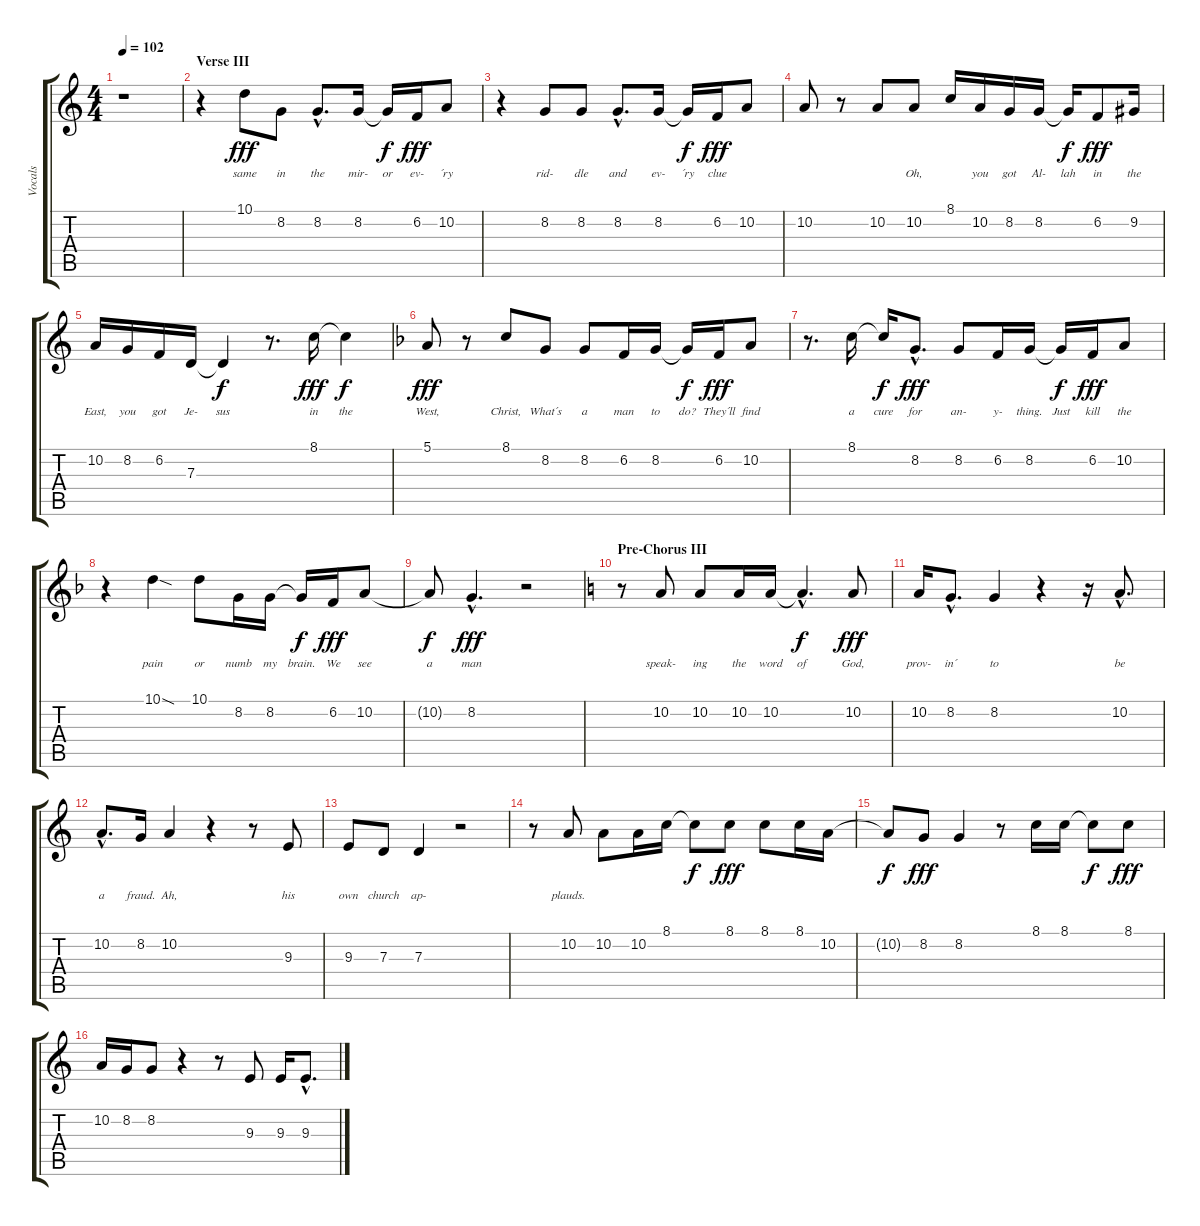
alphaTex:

\track ("Vocals" "Vocals") {instrument lead6voice}
\staff {score tabs}
\tuning (E4 B3 G3 D3 A2 E2) {hide}
\ts (4 4)
\tempo 102
\clef g2
\ks c
r.1{dy fff} |
\section ("" "Verse III")
r.4 10.1.8{lyrics (0 "") lyrics (1 "same") lyrics (2 "") lyrics (3 "") lyrics (4 "")} 8.2.8{lyrics (0 "") lyrics (1 "in") lyrics (2 "") lyrics (3 "") lyrics (4 "")} 8.2{hac}.8{d lyrics (0 "") lyrics (1 "the") lyrics (2 "") lyrics (3 "") lyrics (4 "")} 8.2.16{lyrics (0 "") lyrics (1 "mir-") lyrics (2 "") lyrics (3 "") lyrics (4 "")} 8.2{t}.16{lyrics (0 "") lyrics (1 "or") lyrics (2 "") lyrics (3 "") lyrics (4 "") dy f} 6.2.16{lyrics (0 "") lyrics (1 "ev-") lyrics (2 "") lyrics (3 "") lyrics (4 "") dy fff} 10.2.8{lyrics (0 "") lyrics (1 "´ry") lyrics (2 "") lyrics (3 "") lyrics (4 "")} |
r.4 8.2.8{lyrics (0 "") lyrics (1 "rid-") lyrics (2 "") lyrics (3 "") lyrics (4 "")} 8.2.8{lyrics (0 "") lyrics (1 "dle") lyrics (2 "") lyrics (3 "") lyrics (4 "")} 8.2{hac}.8{d lyrics (0 "") lyrics (1 "and") lyrics (2 "") lyrics (3 "") lyrics (4 "")} 8.2.16{lyrics (0 "") lyrics (1 "ev-") lyrics (2 "") lyrics (3 "") lyrics (4 "")} 8.2{t}.16{lyrics (0 "") lyrics (1 "´ry") lyrics (2 "") lyrics (3 "") lyrics (4 "") dy f} 6.2.16{lyrics (0 "") lyrics (1 "clue") lyrics (2 "") lyrics (3 "") lyrics (4 "") dy fff} 10.2.8{lyrics (0 "") lyrics (1 "") lyrics (2 "") lyrics (3 "") lyrics (4 "")} |
10.2.8{lyrics (0 "") lyrics (1 "") lyrics (2 "") lyrics (3 "") lyrics (4 "")} r.8 10.2.8{lyrics (0 "") lyrics (1 "") lyrics (2 "") lyrics (3 "") lyrics (4 "")} 10.2.8{lyrics (0 "") lyrics (1 "Oh,") lyrics (2 "") lyrics (3 "") lyrics (4 "")} 8.1.16{lyrics (0 "") lyrics (1 "") lyrics (2 "") lyrics (3 "") lyrics (4 "")} 10.2.16{lyrics (0 "") lyrics (1 "you") lyrics (2 "") lyrics (3 "") lyrics (4 "")} 8.2.16{lyrics (0 "") lyrics (1 "got") lyrics (2 "") lyrics (3 "") lyrics (4 "")} 8.2.16{lyrics (0 "") lyrics (1 "Al-") lyrics (2 "") lyrics (3 "") lyrics (4 "")} 8.2{t}.16{lyrics (0 "") lyrics (1 "lah") lyrics (2 "") lyrics (3 "") lyrics (4 "") dy f} 6.2.8{lyrics (0 "") lyrics (1 "in") lyrics (2 "") lyrics (3 "") lyrics (4 "") dy fff} 9.2.16{lyrics (0 "") lyrics (1 "the") lyrics (2 "") lyrics (3 "") lyrics (4 "")} |
10.2.16{lyrics (0 "") lyrics (1 "East,") lyrics (2 "") lyrics (3 "") lyrics (4 "")} 8.2.16{lyrics (0 "") lyrics (1 "you") lyrics (2 "") lyrics (3 "") lyrics (4 "")} 6.2.16{lyrics (0 "") lyrics (1 "got") lyrics (2 "") lyrics (3 "") lyrics (4 "")} 7.3.16{lyrics (0 "") lyrics (1 "Je-") lyrics (2 "") lyrics (3 "") lyrics (4 "")} 7.3{t}.4{lyrics (0 "") lyrics (1 "sus") lyrics (2 "") lyrics (3 "") lyrics (4 "") dy f} r.8{d} 8.1.16{lyrics (0 "") lyrics (1 "in") lyrics (2 "") lyrics (3 "") lyrics (4 "") dy fff} 8.1{t}.4{lyrics (0 "") lyrics (1 "the") lyrics (2 "") lyrics (3 "") lyrics (4 "") dy f} |
\ks f
5.1.8{lyrics (0 "") lyrics (1 "West,") lyrics (2 "") lyrics (3 "") lyrics (4 "") dy fff} r.8 8.1.8{lyrics (0 "") lyrics (1 "Christ,") lyrics (2 "") lyrics (3 "") lyrics (4 "")} 8.2.8{lyrics (0 "") lyrics (1 "What´s") lyrics (2 "") lyrics (3 "") lyrics (4 "")} 8.2.8{lyrics (0 "") lyrics (1 "a") lyrics (2 "") lyrics (3 "") lyrics (4 "")} 6.2.16{lyrics (0 "") lyrics (1 "man") lyrics (2 "") lyrics (3 "") lyrics (4 "")} 8.2.16{lyrics (0 "") lyrics (1 "to") lyrics (2 "") lyrics (3 "") lyrics (4 "")} 8.2{t}.16{lyrics (0 "") lyrics (1 "do?") lyrics (2 "") lyrics (3 "") lyrics (4 "") dy f} 6.2.16{lyrics (0 "") lyrics (1 "They´ll") lyrics (2 "") lyrics (3 "") lyrics (4 "") dy fff} 10.2.8{lyrics (0 "") lyrics (1 "find") lyrics (2 "") lyrics (3 "") lyrics (4 "")} |
r.8{d} 8.1.16{lyrics (0 "") lyrics (1 "a") lyrics (2 "") lyrics (3 "") lyrics (4 "")} 8.1{t}.16{lyrics (0 "") lyrics (1 "cure") lyrics (2 "") lyrics (3 "") lyrics (4 "") dy f} 8.2{hac}.8{d lyrics (0 "") lyrics (1 "for") lyrics (2 "") lyrics (3 "") lyrics (4 "") dy fff} 8.2.8{lyrics (0 "") lyrics (1 "an-") lyrics (2 "") lyrics (3 "") lyrics (4 "")} 6.2.16{lyrics (0 "") lyrics (1 "y-") lyrics (2 "") lyrics (3 "") lyrics (4 "")} 8.2.16{lyrics (0 "") lyrics (1 "thing.") lyrics (2 "") lyrics (3 "") lyrics (4 "")} 8.2{t}.16{lyrics (0 "") lyrics (1 "Just") lyrics (2 "") lyrics (3 "") lyrics (4 "") dy f} 6.2.16{lyrics (0 "") lyrics (1 "kill") lyrics (2 "") lyrics (3 "") lyrics (4 "") dy fff} 10.2.8{lyrics (0 "") lyrics (1 "the") lyrics (2 "") lyrics (3 "") lyrics (4 "")} |
r.4 10.1{sod}.4{lyrics (0 "") lyrics (1 "pain") lyrics (2 "") lyrics (3 "") lyrics (4 "")} 10.1.8{lyrics (0 "") lyrics (1 "or") lyrics (2 "") lyrics (3 "") lyrics (4 "")} 8.2.16{lyrics (0 "") lyrics (1 "numb") lyrics (2 "") lyrics (3 "") lyrics (4 "")} 8.2.16{lyrics (0 "") lyrics (1 "my") lyrics (2 "") lyrics (3 "") lyrics (4 "")} 8.2{t}.16{lyrics (0 "") lyrics (1 "brain.") lyrics (2 "") lyrics (3 "") lyrics (4 "") dy f} 6.2.16{lyrics (0 "") lyrics (1 "We") lyrics (2 "") lyrics (3 "") lyrics (4 "") dy fff} 10.2.8{lyrics (0 "") lyrics (1 "see") lyrics (2 "") lyrics (3 "") lyrics (4 "")} |
10.2{t}.8{lyrics (0 "") lyrics (1 "a") lyrics (2 "") lyrics (3 "") lyrics (4 "") dy f} 8.2{hac}.4{d lyrics (0 "") lyrics (1 "man") lyrics (2 "") lyrics (3 "") lyrics (4 "") dy fff} r.2 |
\section ("" "Pre-Chorus III")
\ks c
r.8 10.2.8{lyrics (0 "") lyrics (1 "speak-") lyrics (2 "") lyrics (3 "") lyrics (4 "")} 10.2.8{lyrics (0 "") lyrics (1 "ing") lyrics (2 "") lyrics (3 "") lyrics (4 "")} 10.2.16{lyrics (0 "") lyrics (1 "the") lyrics (2 "") lyrics (3 "") lyrics (4 "")} 10.2.16{lyrics (0 "") lyrics (1 "word") lyrics (2 "") lyrics (3 "") lyrics (4 "")} 10.2{hac t}.4{d lyrics (0 "") lyrics (1 "of") lyrics (2 "") lyrics (3 "") lyrics (4 "") dy f} 10.2.8{lyrics (0 "") lyrics (1 "God,") lyrics (2 "") lyrics (3 "") lyrics (4 "") dy fff} |
10.2.16{lyrics (0 "") lyrics (1 "prov-") lyrics (2 "") lyrics (3 "") lyrics (4 "")} 8.2{hac}.8{d lyrics (0 "") lyrics (1 "in´") lyrics (2 "") lyrics (3 "") lyrics (4 "")} 8.2.4{lyrics (0 "") lyrics (1 "to") lyrics (2 "") lyrics (3 "") lyrics (4 "")} r.4 r.16 10.2{hac}.8{d lyrics (0 "") lyrics (1 "be") lyrics (2 "") lyrics (3 "") lyrics (4 "")} |
10.2{hac}.8{d lyrics (0 "") lyrics (1 "a") lyrics (2 "") lyrics (3 "") lyrics (4 "")} 8.2.16{lyrics (0 "") lyrics (1 "fraud.") lyrics (2 "") lyrics (3 "") lyrics (4 "")} 10.2.4{lyrics (0 "") lyrics (1 "Ah,") lyrics (2 "") lyrics (3 "") lyrics (4 "")} r.4 r.8 9.3.8{lyrics (0 "") lyrics (1 "his") lyrics (2 "") lyrics (3 "") lyrics (4 "")} |
9.3.8{lyrics (0 "") lyrics (1 "own") lyrics (2 "") lyrics (3 "") lyrics (4 "")} 7.3.8{lyrics (0 "") lyrics (1 "church") lyrics (2 "") lyrics (3 "") lyrics (4 "")} 7.3.4{lyrics (0 "") lyrics (1 "ap-") lyrics (2 "") lyrics (3 "") lyrics (4 "")} r.2 |
r.8 10.2.8{lyrics (0 "") lyrics (1 "plauds.") lyrics (2 "") lyrics (3 "") lyrics (4 "")} 10.2.8 10.2.16 8.1.16 8.1{t}.8{dy f} 8.1.8{dy fff} 8.1.8 8.1.16 10.2.16 |
10.2{t}.8{dy f} 8.2.8{dy fff} 8.2.4 r.8 8.1.16 8.1.16 8.1{t}.8{dy f} 8.1.8{dy fff} |
10.2.16 8.2.16 8.2.8 r.4 r.8 9.3.8 9.3.16 9.3{hac}.8{d}
